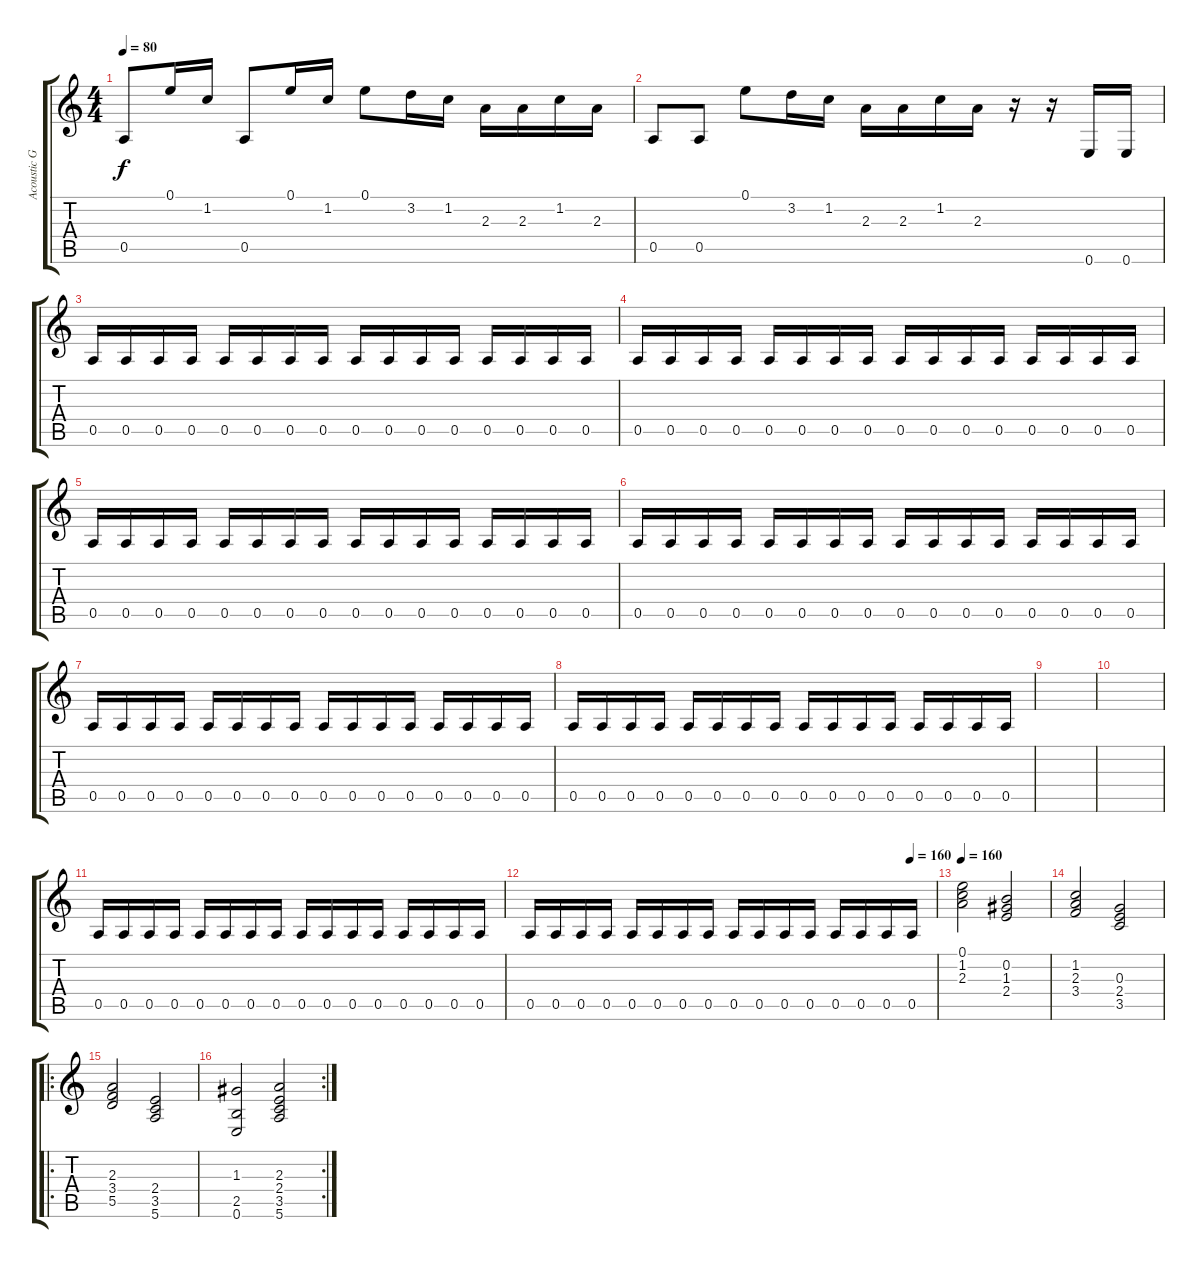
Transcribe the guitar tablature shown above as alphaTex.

\track ("Acoustic Guitar" "Acoustic G") {instrument acousticguitarsteel}
\staff {score tabs}
\tuning (E4 B3 G3 D3 A2 E2) {hide}
\ts (4 4)
\tempo 80
\clef g2
\ks c
0.5.8{dy f} 0.1.16 1.2.16 0.5.8 0.1.16 1.2.16 0.1.8 3.2.16 1.2.16 2.3.16 2.3.16 1.2.16 2.3.16 |
0.5.8 0.5.8 0.1.8 3.2.16 1.2.16 2.3.16 2.3.16 1.2.16 2.3.16 r.16 r.16 0.6.16 0.6.16 |
0.5.16 0.5.16 0.5.16 0.5.16 0.5.16 0.5.16 0.5.16 0.5.16 0.5.16 0.5.16 0.5.16 0.5.16 0.5.16 0.5.16 0.5.16 0.5.16 |
0.5.16 0.5.16 0.5.16 0.5.16 0.5.16 0.5.16 0.5.16 0.5.16 0.5.16 0.5.16 0.5.16 0.5.16 0.5.16 0.5.16 0.5.16 0.5.16 |
0.5.16 0.5.16 0.5.16 0.5.16 0.5.16 0.5.16 0.5.16 0.5.16 0.5.16 0.5.16 0.5.16 0.5.16 0.5.16 0.5.16 0.5.16 0.5.16 |
0.5.16 0.5.16 0.5.16 0.5.16 0.5.16 0.5.16 0.5.16 0.5.16 0.5.16 0.5.16 0.5.16 0.5.16 0.5.16 0.5.16 0.5.16 0.5.16 |
0.5.16 0.5.16 0.5.16 0.5.16 0.5.16 0.5.16 0.5.16 0.5.16 0.5.16 0.5.16 0.5.16 0.5.16 0.5.16 0.5.16 0.5.16 0.5.16 |
0.5.16 0.5.16 0.5.16 0.5.16 0.5.16 0.5.16 0.5.16 0.5.16 0.5.16 0.5.16 0.5.16 0.5.16 0.5.16 0.5.16 0.5.16 0.5.16 |
|
|
0.5.16 0.5.16 0.5.16 0.5.16 0.5.16 0.5.16 0.5.16 0.5.16 0.5.16 0.5.16 0.5.16 0.5.16 0.5.16 0.5.16 0.5.16 0.5.16 |
\tempo (160 0.9375)
0.5.16 0.5.16 0.5.16 0.5.16 0.5.16 0.5.16 0.5.16 0.5.16 0.5.16 0.5.16 0.5.16 0.5.16 0.5.16 0.5.16 0.5.16 0.5.16 |
\tempo 160
(0.1 1.2 2.3).2 (0.2 1.3 2.4).2 |
(1.2 2.3 3.4).2 (0.3 2.4 3.5).2 |
\ro
(2.3 3.4 5.5).2 (2.4 3.5 5.6).2 |
\rc 2
(1.3 2.5 0.6).2 (2.3 2.4 3.5 5.6).2
